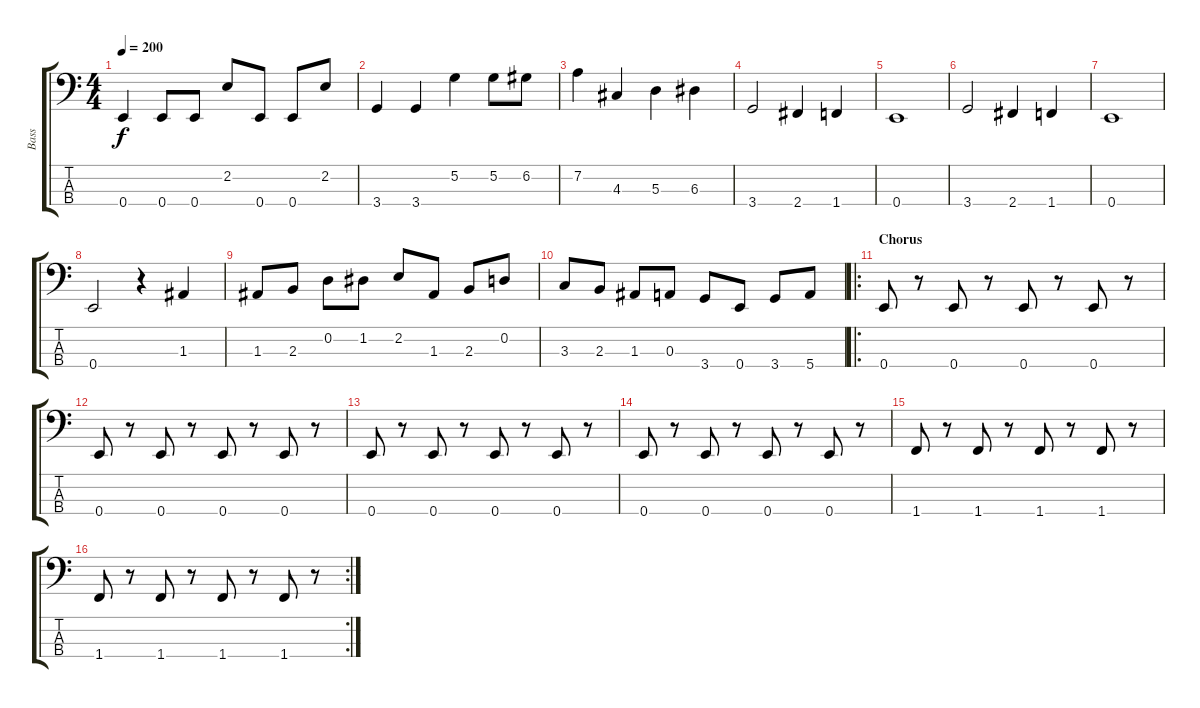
\track ("Bass" "Bass") {instrument electricbasspick}
\staff {score tabs}
\tuning (G2 D2 A1 E1) {hide}
\ts (4 4)
\tempo 200
\clef f4
\ks c
0.4.4{dy f} 0.4.8 0.4.8 2.2.8 0.4.8 0.4.8 2.2.8 |
3.4.4 3.4.4 5.2.4 5.2.8 6.2.8 |
7.2.4 4.3.4 5.3.4 6.3.4 |
3.4.2 2.4.4 1.4.4 |
0.4.1 |
3.4.2 2.4.4 1.4.4 |
0.4.1 |
0.4.2 r.4 1.3.4 |
1.3.8 2.3.8 0.2.8 1.2.8 2.2.8 1.3.8 2.3.8 0.2.8 |
3.3.8 2.3.8 1.3.8 0.3.8 3.4.8 0.4.8 3.4.8 5.4.8 |
\ro
\section ("" "Chorus")
0.4.8 r.8 0.4.8 r.8 0.4.8 r.8 0.4.8 r.8 |
0.4.8 r.8 0.4.8 r.8 0.4.8 r.8 0.4.8 r.8 |
0.4.8 r.8 0.4.8 r.8 0.4.8 r.8 0.4.8 r.8 |
0.4.8 r.8 0.4.8 r.8 0.4.8 r.8 0.4.8 r.8 |
1.4.8 r.8 1.4.8 r.8 1.4.8 r.8 1.4.8 r.8 |
\rc 2
1.4.8 r.8 1.4.8 r.8 1.4.8 r.8 1.4.8 r.8
